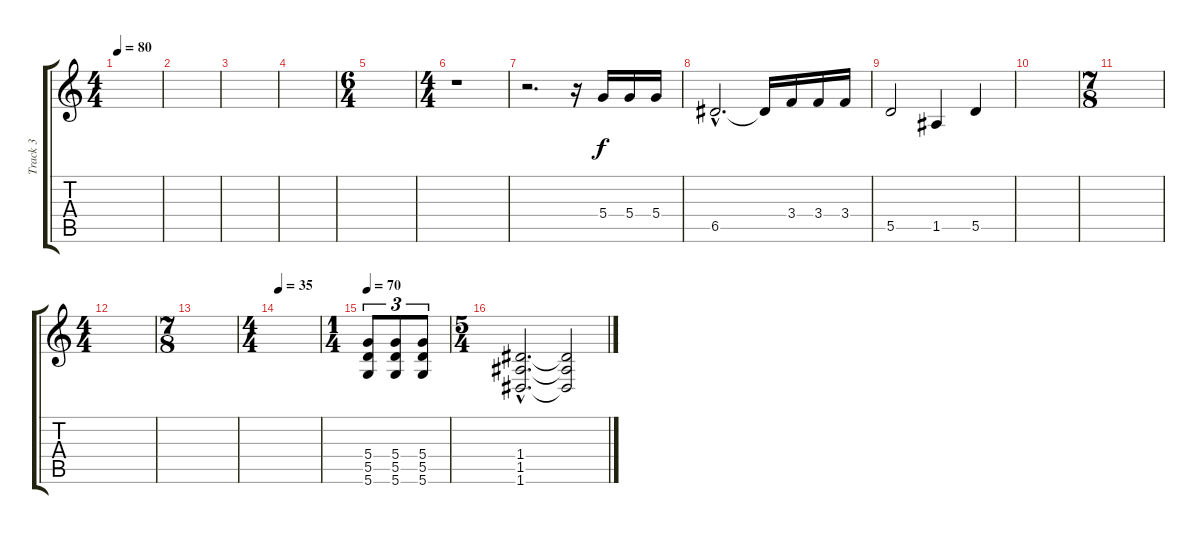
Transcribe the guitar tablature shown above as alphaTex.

\track ("Track 3" "Track 3") {instrument overdrivenguitar}
\staff {score tabs}
\tuning (E4 B3 G3 D3 A2 D2) {hide}
\ts (4 4)
\tempo 80
\clef g2
\ks c
|
|
|
|
\ts (6 4)
|
\ts (4 4)
r.1 |
r.2{d} r.16 5.4.16 5.4.16 5.4.16 |
6.5{hac}.2{d} 6.5{t}.16 3.4.16 3.4.16 3.4.16 |
5.5.2 1.5.4 5.5.4 |
|
\ts (7 8)
|
\ts (4 4)
|
\ts (7 8)
|
\ts (4 4)
\tempo 35
|
\ts (1 4)
\tempo 85
\tempo 70
(5.4 5.5 5.6).8{tu (3 2)} (5.4 5.5 5.6).8{tu (3 2)} (5.4 5.5 5.6).8{tu (3 2)} |
\ts (5 4)
(1.4{hac} 1.5{hac} 1.6{hac}).2{d} (1.4{t} 1.5{t} 1.6{t}).2
